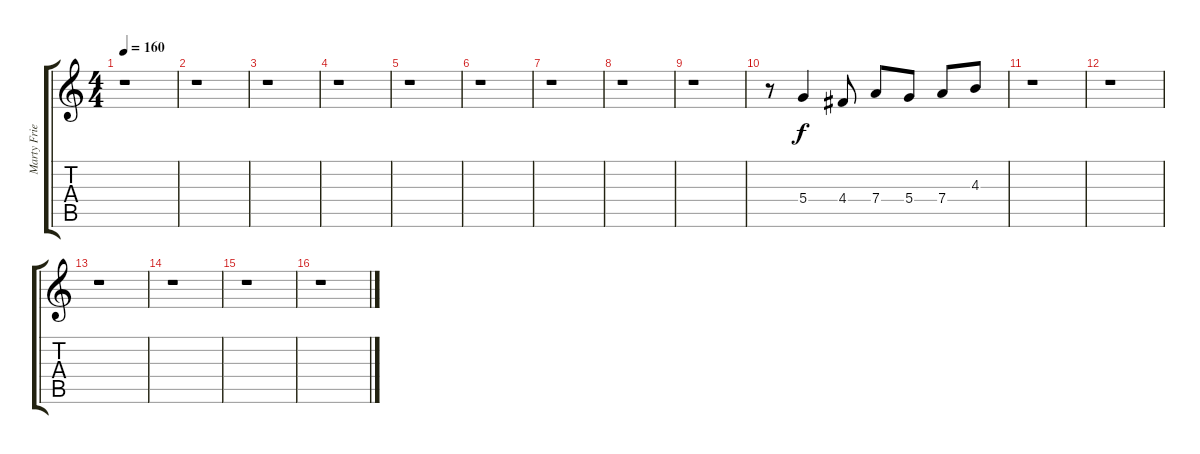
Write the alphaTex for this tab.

\track ("Marty Friedman" "Marty Frie") {instrument distortionguitar}
\staff {score tabs}
\tuning (E4 B3 G3 D3 A2 E2) {hide}
\ts (4 4)
\tempo 160
\clef g2
\ks c
r.1{dy f} |
r.1 |
r.1 |
r.1 |
r.1 |
r.1 |
r.1 |
r.1 |
r.1 |
r.8 5.4.4 4.4.8 7.4.8 5.4.8 7.4.8 4.3.8 |
r.1 |
r.1 |
r.1 |
r.1 |
r.1 |
r.1
